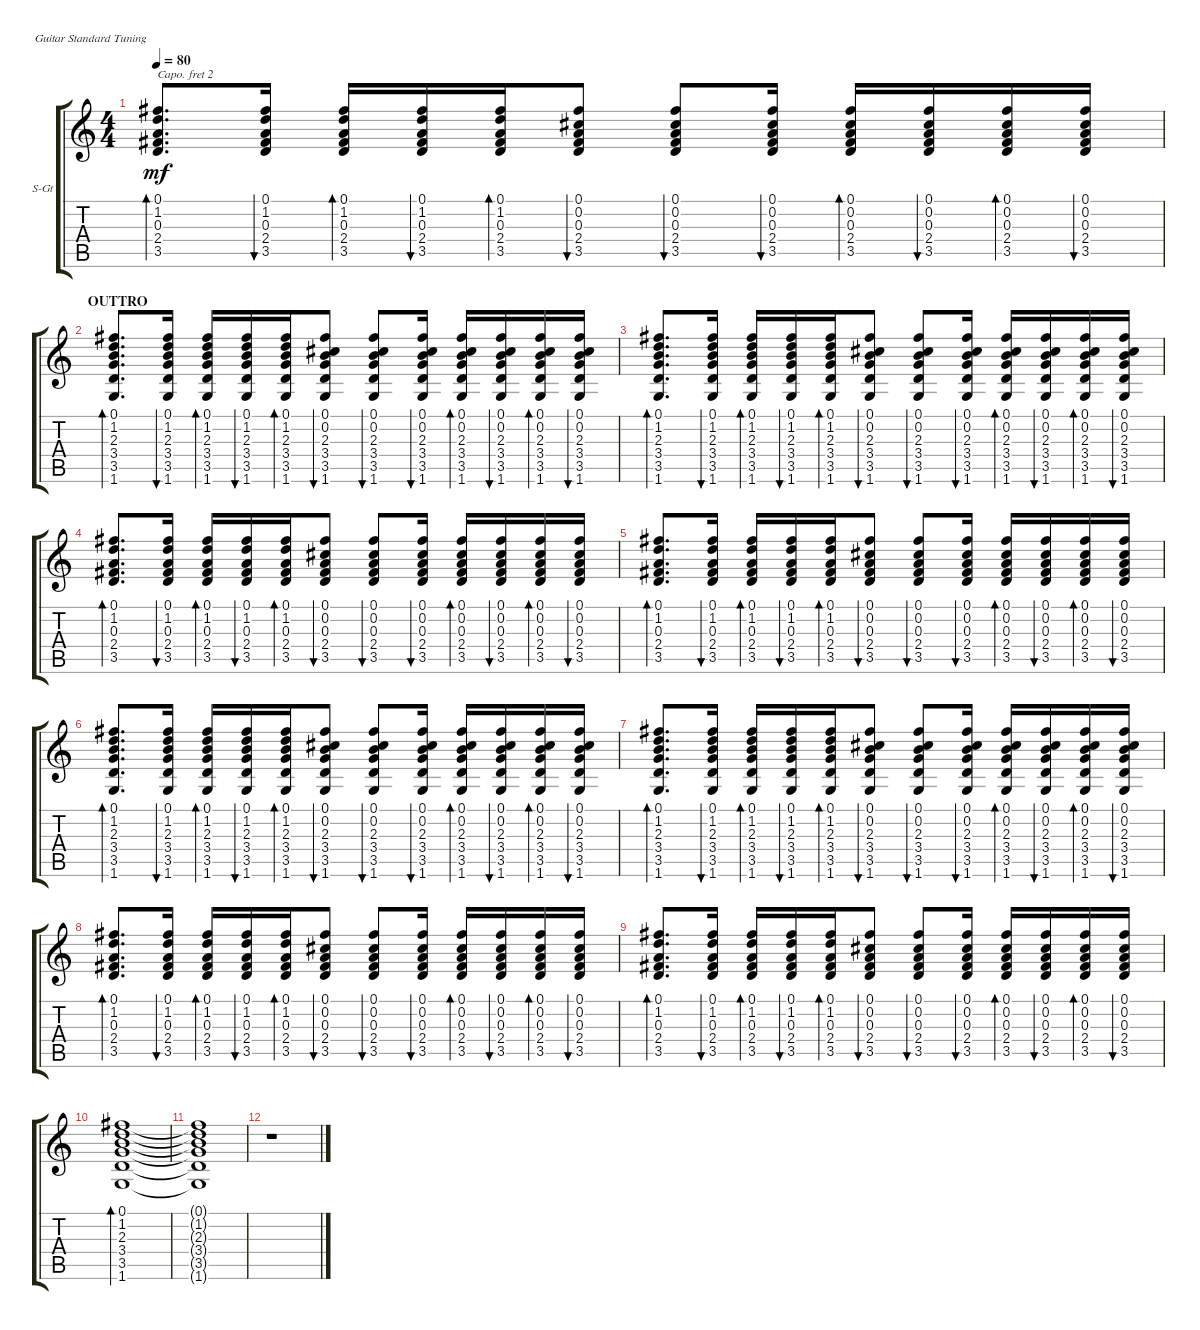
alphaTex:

\defaultSystemsLayout 4
\bracketExtendMode groupsimilarinstruments
\firstSystemTrackNameOrientation horizontal
\otherSystemsTrackNameOrientation horizontal
\track ("Steel Guitar" "S-Gt") {instrument acousticguitarsteel}
\staff {score tabs}
\capo 2
\tuning (E4 B3 G3 D3 A2 E2)
\ts (4 4)
\tempo 80
\clef g2
\ks aminor
(3.5 2.4 0.3 1.2 0.1).8{d bd 30 dy mf} (3.5 2.4 0.3 1.2 0.1).16{bu 30} (3.5 2.4 0.3 1.2 0.1).16{bd 30} (3.5 2.4 0.3 1.2 0.1).16{bu 30} (3.5 2.4 0.3 1.2 0.1).16{bd 30} (3.5 2.4 0.3 0.2 0.1).8{bu 30} (3.5 2.4 0.3 0.2 0.1).8{bu 30} (3.5 2.4 0.3 0.2 0.1).16{bu 30} (3.5 2.4 0.3 0.2 0.1).16{bd 30} (3.5 2.4 0.3 0.2 0.1).16{bu 30} (3.5 2.4 0.3 0.2 0.1).16{bd 30} (3.5 2.4 0.3 0.2 0.1).16{bu 30} |
\section ("" "OUTTRO")
(3.5 3.4 2.3 1.2 0.1 1.6).8{d bd 30} (3.5 3.4 2.3 1.2 0.1 1.6).16{bu 30} (3.5 3.4 2.3 1.2 0.1 1.6).16{bd 30} (3.5 3.4 2.3 1.2 0.1 1.6).16{bu 30} (3.5 3.4 2.3 1.2 0.1 1.6).16{bd 30} (3.5 3.4 2.3 0.2 0.1 1.6).8{bu 30} (3.5 3.4 2.3 0.2 0.1 1.6).8{bu 30} (3.5 3.4 2.3 0.2 0.1 1.6).16{bu 30} (3.5 3.4 2.3 0.2 0.1 1.6).16{bd 30} (3.5 3.4 2.3 0.2 0.1 1.6).16{bu 30} (3.5 3.4 2.3 0.2 0.1 1.6).16{bd 30} (3.5 3.4 2.3 0.2 0.1 1.6).16{bu 30} |
(3.5 3.4 2.3 1.2 0.1 1.6).8{d bd 30} (3.5 3.4 2.3 1.2 0.1 1.6).16{bu 30} (3.5 3.4 2.3 1.2 0.1 1.6).16{bd 30} (3.5 3.4 2.3 1.2 0.1 1.6).16{bu 30} (3.5 3.4 2.3 1.2 0.1 1.6).16{bd 30} (3.5 3.4 2.3 0.2 0.1 1.6).8{bu 30} (3.5 3.4 2.3 0.2 0.1 1.6).8{bu 30} (3.5 3.4 2.3 0.2 0.1 1.6).16{bu 30} (3.5 3.4 2.3 0.2 0.1 1.6).16{bd 30} (3.5 3.4 2.3 0.2 0.1 1.6).16{bu 30} (3.5 3.4 2.3 0.2 0.1 1.6).16{bd 30} (3.5 3.4 2.3 0.2 0.1 1.6).16{bu 30} |
(3.5 2.4 0.3 1.2 0.1).8{d bd 30} (3.5 2.4 0.3 1.2 0.1).16{bu 30} (3.5 2.4 0.3 1.2 0.1).16{bd 30} (3.5 2.4 0.3 1.2 0.1).16{bu 30} (3.5 2.4 0.3 1.2 0.1).16{bd 30} (3.5 2.4 0.3 0.2 0.1).8{bu 30} (3.5 2.4 0.3 0.2 0.1).8{bu 30} (3.5 2.4 0.3 0.2 0.1).16{bu 30} (3.5 2.4 0.3 0.2 0.1).16{bd 30} (3.5 2.4 0.3 0.2 0.1).16{bu 30} (3.5 2.4 0.3 0.2 0.1).16{bd 30} (3.5 2.4 0.3 0.2 0.1).16{bu 30} |
(3.5 2.4 0.3 1.2 0.1).8{d bd 30} (3.5 2.4 0.3 1.2 0.1).16{bu 30} (3.5 2.4 0.3 1.2 0.1).16{bd 30} (3.5 2.4 0.3 1.2 0.1).16{bu 30} (3.5 2.4 0.3 1.2 0.1).16{bd 30} (3.5 2.4 0.3 0.2 0.1).8{bu 30} (3.5 2.4 0.3 0.2 0.1).8{bu 30} (3.5 2.4 0.3 0.2 0.1).16{bu 30} (3.5 2.4 0.3 0.2 0.1).16{bd 30} (3.5 2.4 0.3 0.2 0.1).16{bu 30} (3.5 2.4 0.3 0.2 0.1).16{bd 30} (3.5 2.4 0.3 0.2 0.1).16{bu 30} |
(3.5 3.4 2.3 1.2 0.1 1.6).8{d bd 30} (3.5 3.4 2.3 1.2 0.1 1.6).16{bu 30} (3.5 3.4 2.3 1.2 0.1 1.6).16{bd 30} (3.5 3.4 2.3 1.2 0.1 1.6).16{bu 30} (3.5 3.4 2.3 1.2 0.1 1.6).16{bd 30} (3.5 3.4 2.3 0.2 0.1 1.6).8{bu 30} (3.5 3.4 2.3 0.2 0.1 1.6).8{bu 30} (3.5 3.4 2.3 0.2 0.1 1.6).16{bu 30} (3.5 3.4 2.3 0.2 0.1 1.6).16{bd 30} (3.5 3.4 2.3 0.2 0.1 1.6).16{bu 30} (3.5 3.4 2.3 0.2 0.1 1.6).16{bd 30} (3.5 3.4 2.3 0.2 0.1 1.6).16{bu 30} |
(3.5 3.4 2.3 1.2 0.1 1.6).8{d bd 30} (3.5 3.4 2.3 1.2 0.1 1.6).16{bu 30} (3.5 3.4 2.3 1.2 0.1 1.6).16{bd 30} (3.5 3.4 2.3 1.2 0.1 1.6).16{bu 30} (3.5 3.4 2.3 1.2 0.1 1.6).16{bd 30} (3.5 3.4 2.3 0.2 0.1 1.6).8{bu 30} (3.5 3.4 2.3 0.2 0.1 1.6).8{bu 30} (3.5 3.4 2.3 0.2 0.1 1.6).16{bu 30} (3.5 3.4 2.3 0.2 0.1 1.6).16{bd 30} (3.5 3.4 2.3 0.2 0.1 1.6).16{bu 30} (3.5 3.4 2.3 0.2 0.1 1.6).16{bd 30} (3.5 3.4 2.3 0.2 0.1 1.6).16{bu 30} |
(3.5 2.4 0.3 1.2 0.1).8{d bd 30} (3.5 2.4 0.3 1.2 0.1).16{bu 30} (3.5 2.4 0.3 1.2 0.1).16{bd 30} (3.5 2.4 0.3 1.2 0.1).16{bu 30} (3.5 2.4 0.3 1.2 0.1).16{bd 30} (3.5 2.4 0.3 0.2 0.1).8{bu 30} (3.5 2.4 0.3 0.2 0.1).8{bu 30} (3.5 2.4 0.3 0.2 0.1).16{bu 30} (3.5 2.4 0.3 0.2 0.1).16{bd 30} (3.5 2.4 0.3 0.2 0.1).16{bu 30} (3.5 2.4 0.3 0.2 0.1).16{bd 30} (3.5 2.4 0.3 0.2 0.1).16{bu 30} |
(3.5 2.4 0.3 1.2 0.1).8{d bd 30} (3.5 2.4 0.3 1.2 0.1).16{bu 30} (3.5 2.4 0.3 1.2 0.1).16{bd 30} (3.5 2.4 0.3 1.2 0.1).16{bu 30} (3.5 2.4 0.3 1.2 0.1).16{bd 30} (3.5 2.4 0.3 0.2 0.1).8{bu 30} (3.5 2.4 0.3 0.2 0.1).8{bu 30} (3.5 2.4 0.3 0.2 0.1).16{bu 30} (3.5 2.4 0.3 0.2 0.1).16{bd 30} (3.5 2.4 0.3 0.2 0.1).16{bu 30} (3.5 2.4 0.3 0.2 0.1).16{bd 30} (3.5 2.4 0.3 0.2 0.1).16{bu 30} |
(3.5 3.4 2.3 1.2 0.1 1.6).1{bd 30} |
(3.5{t} 3.4{t} 2.3{t} 1.2{t} 0.1{t} 1.6{t}).1 |
r.1
